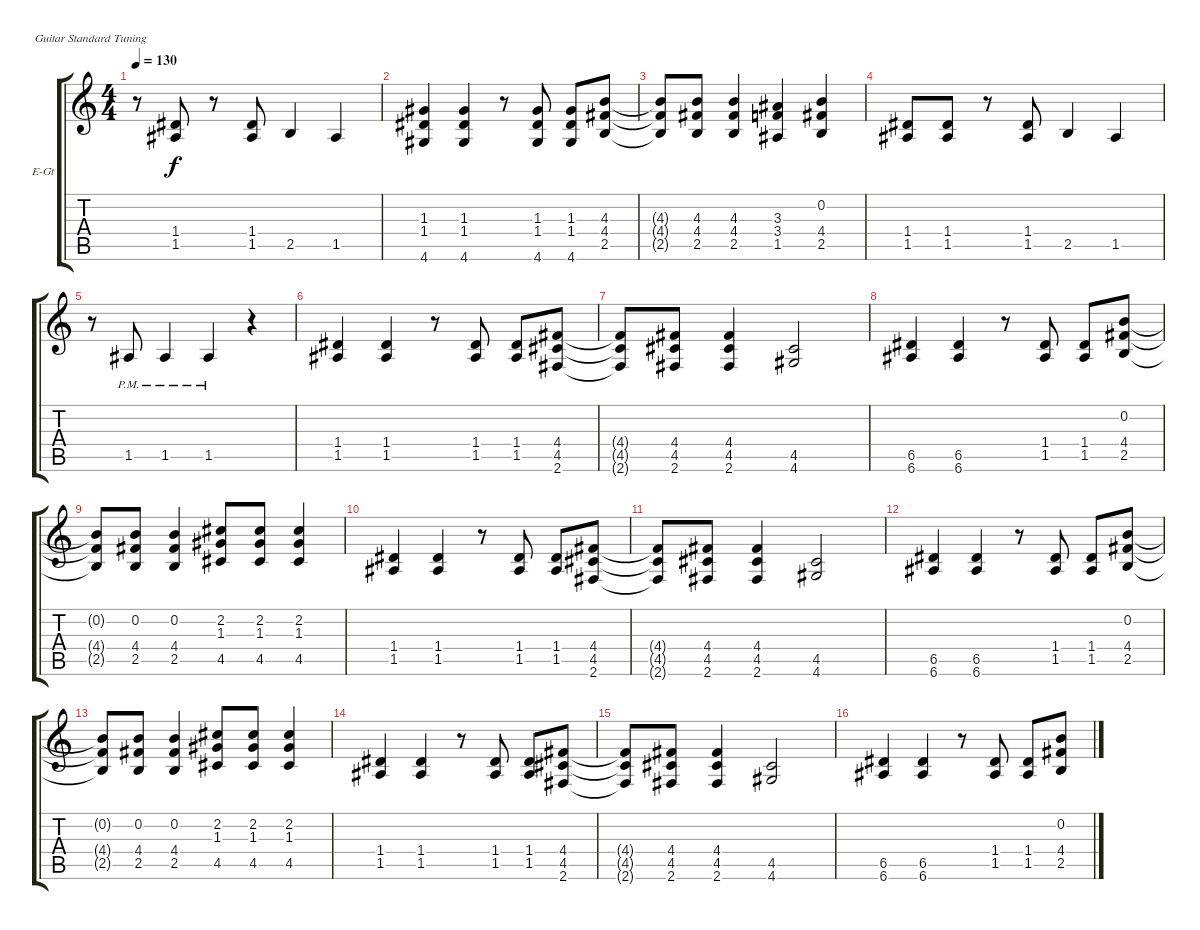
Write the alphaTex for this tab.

\defaultSystemsLayout 4
\bracketExtendMode groupsimilarinstruments
\firstSystemTrackNameOrientation horizontal
\otherSystemsTrackNameOrientation horizontal
\track ("Electric Guitar" "E-Gt") {instrument overdrivenguitar}
\staff {score tabs}
\tuning (E4 B3 G3 D3 A2 E2)
\ts (4 4)
\tempo 130
\clef g2
\ks c
r.8{dy f} (1.4 1.5).8 r.8 (1.4 1.5).8 2.5.4 1.5.4 |
(1.3 1.4 4.6).4 (1.3 1.4 4.6).4 r.8 (1.3 1.4 4.6).8 (1.3 1.4 4.6).8 (4.3 4.4 2.5).8 |
(4.3{t} 4.4{t} 2.5{t}).8 (4.3 4.4 2.5).8 (4.3 4.4 2.5).4 (3.3 3.4 1.5).4 (0.2 4.4 2.5).4 |
(1.4 1.5).8 (1.4 1.5).8 r.8 (1.4 1.5).8 2.5.4 1.5.4 |
r.8 1.5{pm}.8 1.5{pm}.4 1.5{pm}.4 r.4 |
(1.4 1.5).4 (1.4 1.5).4 r.8 (1.4 1.5).8 (1.4 1.5).8 (4.4 4.5 2.6).8 |
(4.4{t} 4.5{t} 2.6{t}).8 (4.4 4.5 2.6).8 (4.4 4.5 2.6).4 (4.5 4.6).2 |
(6.5 6.6).4 (6.5 6.6).4 r.8 (1.4 1.5).8 (1.4 1.5).8 (0.2 4.4 2.5).8 |
(0.2{t} 4.4{t} 2.5{t}).8 (0.2 4.4 2.5).8 (0.2 4.4 2.5).4 (2.2 1.3 4.5).8 (2.2 1.3 4.5).8 (2.2 1.3 4.5).4 |
(1.4 1.5).4 (1.4 1.5).4 r.8 (1.4 1.5).8 (1.4 1.5).8 (4.4 4.5 2.6).8 |
(4.4{t} 4.5{t} 2.6{t}).8 (4.4 4.5 2.6).8 (4.4 4.5 2.6).4 (4.5 4.6).2 |
(6.5 6.6).4 (6.5 6.6).4 r.8 (1.4 1.5).8 (1.4 1.5).8 (0.2 4.4 2.5).8 |
(0.2{t} 4.4{t} 2.5{t}).8 (0.2 4.4 2.5).8 (0.2 4.4 2.5).4 (2.2 1.3 4.5).8 (2.2 1.3 4.5).8 (2.2 1.3 4.5).4 |
(1.4 1.5).4 (1.4 1.5).4 r.8 (1.4 1.5).8 (1.4 1.5).8 (4.4 4.5 2.6).8 |
(4.4{t} 4.5{t} 2.6{t}).8 (4.4 4.5 2.6).8 (4.4 4.5 2.6).4 (4.5 4.6).2 |
(6.5 6.6).4 (6.5 6.6).4 r.8 (1.4 1.5).8 (1.4 1.5).8 (0.2 4.4 2.5).8
